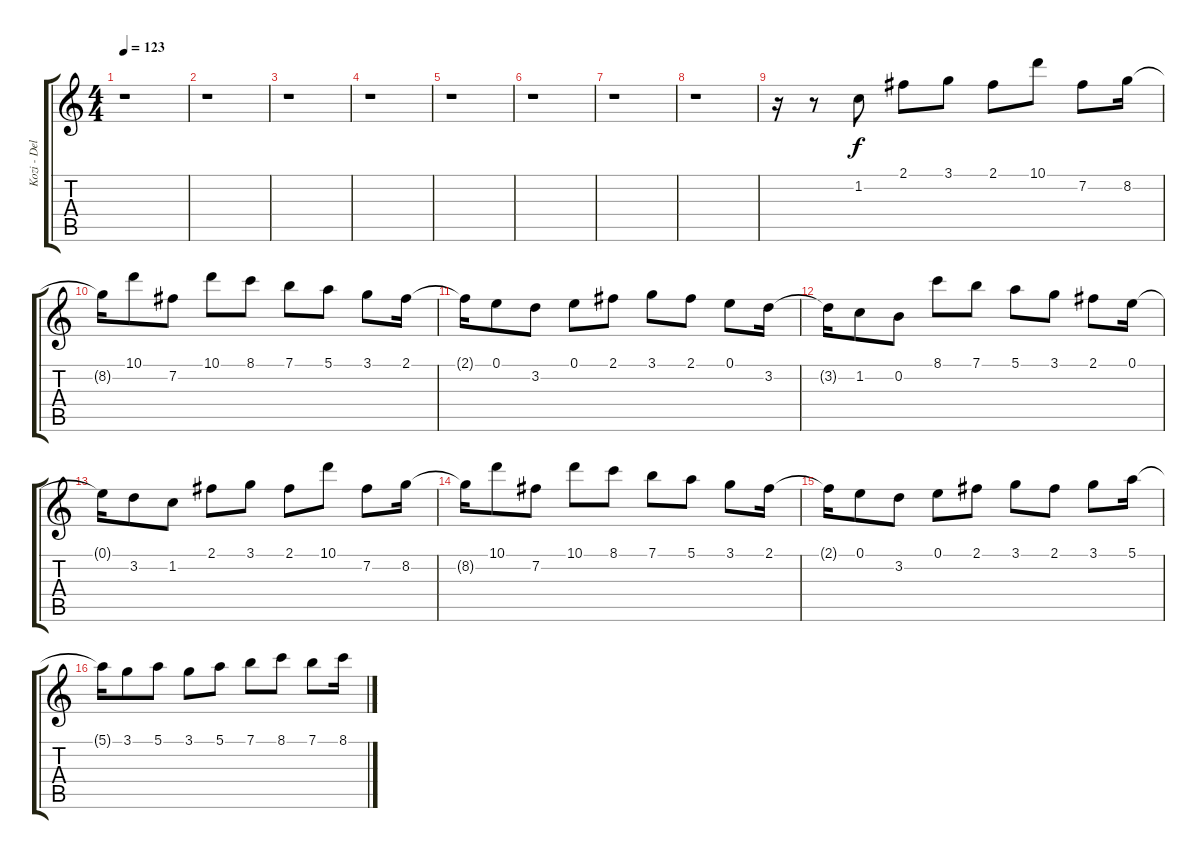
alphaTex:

\track ("Kozi - Delay" "Kozi - Del") {instrument acousticguitarnylon}
\staff {score tabs}
\tuning (E4 B3 G3 D3 A2 E2) {hide}
\ts (4 4)
\tempo 123
\clef g2
\ks c
r.1{dy f} |
r.1 |
r.1 |
r.1 |
r.1 |
r.1 |
r.1 |
r.1 |
r.16 r.8 1.2.8 2.1.8 3.1.8 2.1.8 10.1.8 7.2.8 8.2.16 |
8.2{t}.16 10.1.8 7.2.8 10.1.8 8.1.8 7.1.8 5.1.8 3.1.8 2.1.16 |
2.1{t}.16 0.1.8 3.2.8 0.1.8 2.1.8 3.1.8 2.1.8 0.1.8 3.2.16 |
3.2{t}.16 1.2.8 0.2.8 8.1.8 7.1.8 5.1.8 3.1.8 2.1.8 0.1.16 |
0.1{t}.16 3.2.8 1.2.8 2.1.8 3.1.8 2.1.8 10.1.8 7.2.8 8.2.16 |
8.2{t}.16 10.1.8 7.2.8 10.1.8 8.1.8 7.1.8 5.1.8 3.1.8 2.1.16 |
2.1{t}.16 0.1.8 3.2.8 0.1.8 2.1.8 3.1.8 2.1.8 3.1.8 5.1.16 |
5.1{t}.16 3.1.8 5.1.8 3.1.8 5.1.8 7.1.8 8.1.8 7.1.8 8.1.16
